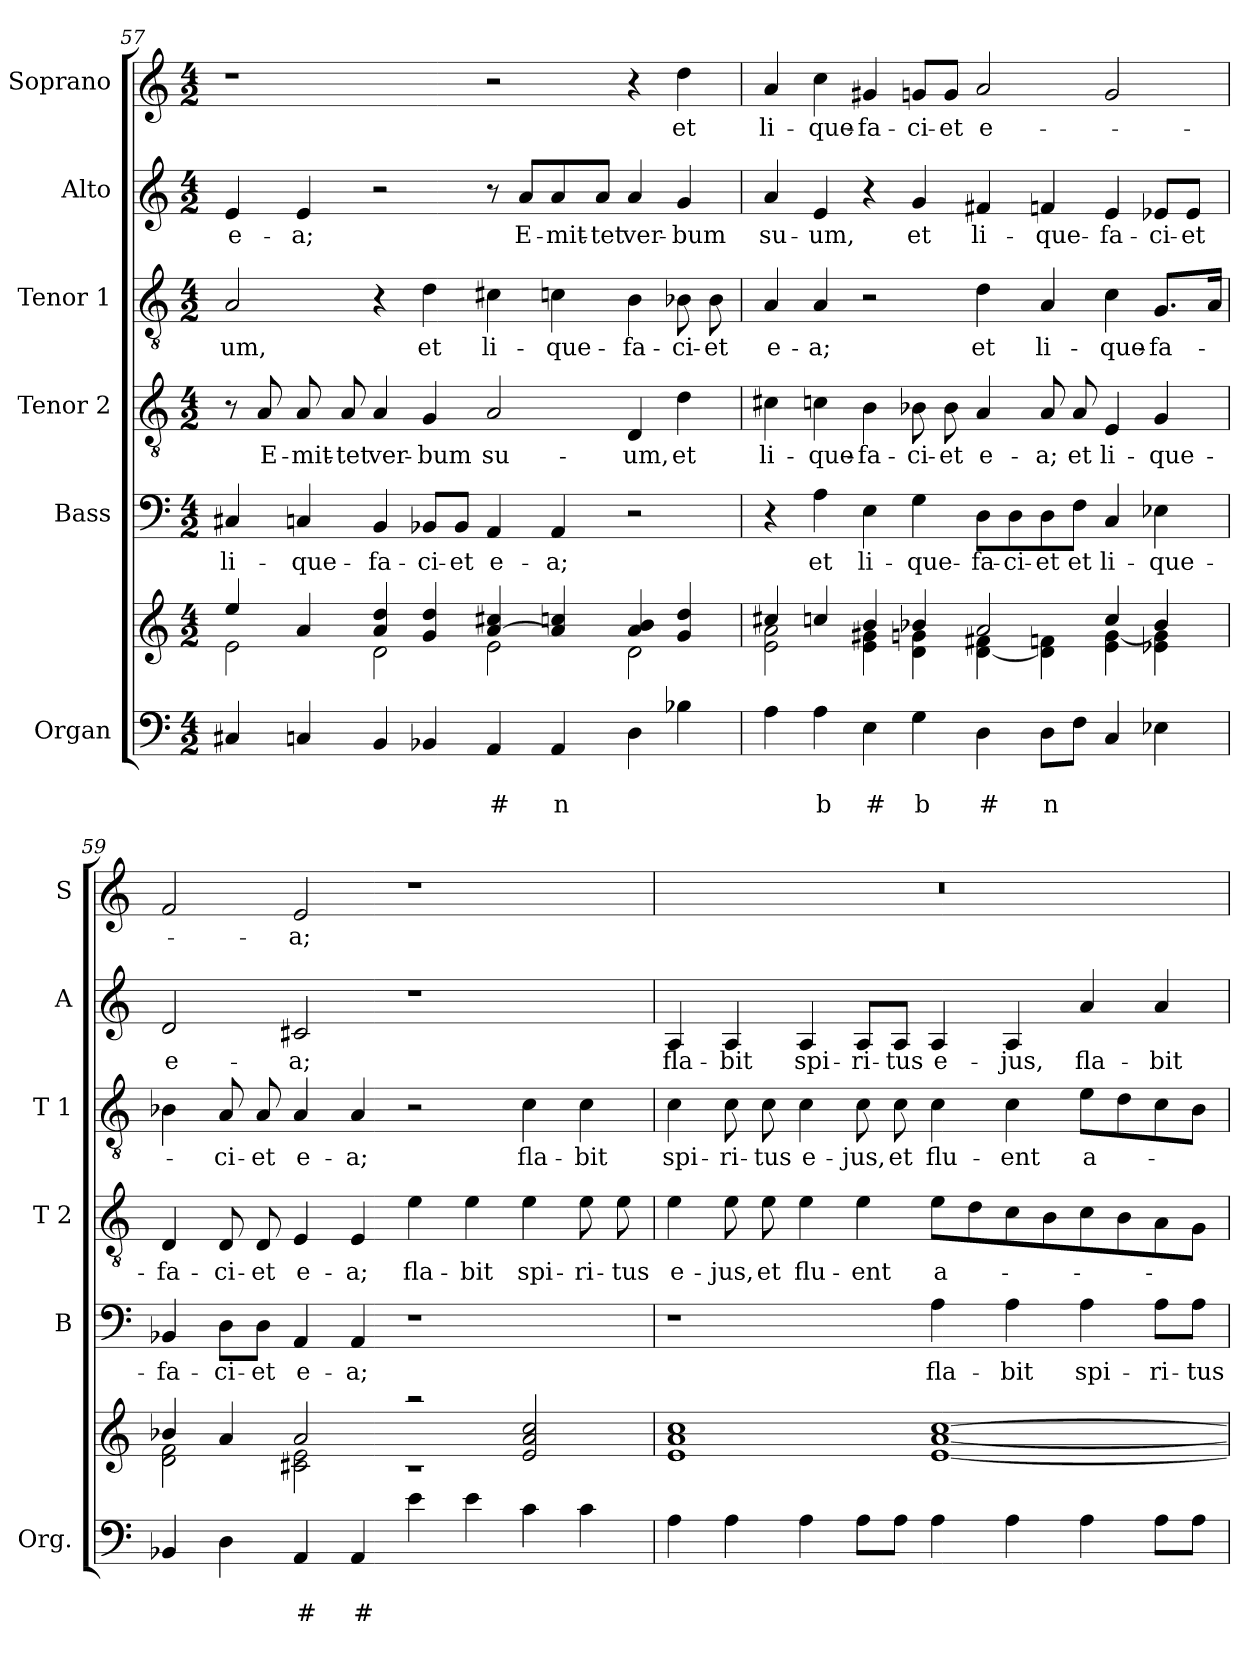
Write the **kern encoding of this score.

**kern	**text	**text	**kern	**kern	**text	**kern	**text	**kern	**text	**kern	**text	**kern	**text
*part6	*part6	*part6	*part6	*part5	*part5	*part4	*part4	*part3	*part3	*part2	*part2	*part1	*part1
*staff7	*staff7	*staff7	*staff6	*staff5	*staff5	*staff4	*staff4	*staff3	*staff3	*staff2	*staff2	*staff1	*staff1
*I"Organ	*	*	*	*I"Bass	*	*I"Tenor 2	*	*I"Tenor 1	*	*I"Alto	*	*I"Soprano	*
*I'Org.	*	*	*	*I'B	*	*I'T 2	*	*I'T 1	*	*I'A	*	*I'S	*
!!LO:LB:g=z
*clefF4	*	*	*clefG2	*clefF4	*	*clefGv2	*	*clefGv2	*	*clefG2	*	*clefG2	*
*k[]	*	*	*k[]	*k[]	*	*k[]	*	*k[]	*	*k[]	*	*k[]	*
*C:	*	*	*C:	*C:	*	*C:	*	*C:	*	*C:	*	*C:	*
*M4/2	*	*	*M4/2	*M4/2	*	*M4/2	*	*M4/2	*	*M4/2	*	*M4/2	*
=57	=57	=57	=57	=57	=57	=57	=57	=57	=57	=57	=57	=57	=57
*	*	*	*^	*	*	*	*	*	*	*	*	*	*
!	!	!	!	!	!	!LO:LY:b	!	!	!	!LO:LY:b	!	!LO:LY:b	!	!
4C#X/	.	.	4ee!/	2e!\	4C#X/	li-	8r	.	2A/	-um,	4e/	e-	1r	.
!	!	!	!	!	!	!	!	!LO:LY:b	!	!	!	!	!	!
.	.	.	.	.	.	.	8A/	E-	.	.	.	.	.	.
!	!	!	!	!	!	!LO:LY:b	!	!LO:LY:b	!	!	!	!LO:LY:b	!	!
4Cn/	.	.	4a!/	.	4Cn/	-que-	8A/	-mit-	.	.	4e/	-a;	.	.
!	!	!	!	!	!	!	!	!LO:LY:b	!	!	!	!	!	!
.	.	.	.	.	.	.	8A/	-tet	.	.	.	.	.	.
!	!	!	!	!	!	!LO:LY:b	!	!LO:LY:b	!	!	!	!	!	!
4BB/	.	.	4a!/ 4dd!/	2d!\	4BB/	-fa-	4A/	ver-	4r	.	2r	.	.	.
!	!	!	!	!	!	!LO:LY:b	!	!LO:LY:b	!	!LO:LY:b	!	!	!	!
4BB-X/	.	.	4g!/ 4dd!/	.	8BB-X/L	-ci-	4G/	-bum	4d\	et	.	.	.	.
!	!	!	!	!	!	!LO:LY:b	!	!	!	!	!	!	!	!
.	.	.	.	.	8BB-/J	-et	.	.	.	.	.	.	.	.
!	!	!LO:LY:b	!	!	!	!LO:LY:b	!	!LO:LY:b	!	!LO:LY:b	!	!	!	!
4AA/	.	#	[>4a!/ 4cc#X!/	2e!\	4AA/	e-	2A/	su-	4c#X\	li-	8r	.	2r	.
!	!	!	!	!	!	!	!	!	!	!	!	!LO:LY:b	!	!
.	.	.	.	.	.	.	.	.	.	.	8a/L	E-	.	.
!	!	!LO:LY:b	!	!	!	!LO:LY:b	!	!	!	!LO:LY:b	!	!LO:LY:b	!	!
4AA/	.	n	4a!/] 4ccn!/	.	4AA/	-a;	.	.	4cn\	-que-	8a/	-mit-	.	.
!	!	!	!	!	!	!	!	!	!	!	!	!LO:LY:b	!	!
.	.	.	.	.	.	.	.	.	.	.	8a/J	-tet	.	.
!	!	!	!	!	!	!	!	!LO:LY:b	!	!LO:LY:b	!	!LO:LY:b	!	!
4D\	.	.	4a!/ 4b!/	2d!\	2r	.	4D/	-um,	4B\	-fa-	4a/	ver-	4r	.
!	!	!	!	!	!	!	!	!LO:LY:b	!	!LO:LY:b	!	!LO:LY:b	!	!LO:LY:b
4B-X\	.	.	4g!/ 4dd!/	.	.	.	4d\	et	8B-X\	-ci-	4g/	-bum	4dd\	et
!	!	!	!	!	!	!	!	!	!	!LO:LY:b	!	!	!	!
.	.	.	.	.	.	.	.	.	8B-\	-et	.	.	.	.
=58	=58	=58	=58	=58	=58	=58	=58	=58	=58	=58	=58	=58	=58	=58
!	!	!	!	!	!	!	!	!LO:LY:b	!	!LO:LY:b	!	!LO:LY:b	!	!LO:LY:b
4A\	.	.	4cc#X!/	2e!\ 2a!\	4r	.	4c#X\	li-	4A/	e-	4a/	su-	4a/	li-
!	!	!LO:LY:b	!	!	!	!LO:LY:b	!	!LO:LY:b	!	!LO:LY:b	!	!LO:LY:b	!	!LO:LY:b
4A\	.	b	4ccn!/	.	4A\	et	4cn\	-que-	4A/	-a;	4e/	-um,	4cc\	-que-
!	!	!LO:LY:b	!	!	!	!LO:LY:b	!	!LO:LY:b	!	!	!	!	!	!LO:LY:b
4E\	.	#	4b!/	4e!\ 4g#X!\	4E\	li-	4B\	-fa-	2r	.	4r	.	4g#X/	-fa-
!	!	!LO:LY:b	!	!	!	!LO:LY:b	!	!LO:LY:b	!	!	!	!LO:LY:b	!	!LO:LY:b
4G\	.	b	4b-X!/	4d!\ 4gn!\	4G\	-que-	8B-X\	-ci-	.	.	4g/	et	8gn/L	-ci-
!	!	!	!	!	!	!	!	!LO:LY:b	!	!	!	!	!	!LO:LY:b
.	.	.	.	.	.	.	8B-\	-et	.	.	.	.	8g/J	-et
!	!	!LO:LY:b	!	!	!	!LO:LY:b	!	!LO:LY:b	!	!LO:LY:b	!	!LO:LY:b	!	!LO:LY:b
4D\	.	#	2a!/	[<4d!\ 4f#X!\	8D\L	-fa-	4A/	e-	4d\	et	4f#X/	li-	2a/	e-
!	!	!	!	!	!	!LO:LY:b	!	!	!	!	!	!	!	!
.	.	.	.	.	8D\	-ci-	.	.	.	.	.	.	.	.
!	!	!LO:LY:b	!	!	!	!LO:LY:b	!	!LO:LY:b	!	!LO:LY:b	!	!LO:LY:b	!	!
8D\L	.	n	.	4d!\] 4fn!\	8D\	-et	8A/	-a;	4A/	li-	4fn/	-que-	.	.
!	!	!	!	!	!	!LO:LY:b	!	!LO:LY:b	!	!	!	!	!	!
8F\J	.	.	.	.	8F\J	et	8A/	et	.	.	.	.	.	.
!	!	!	!	!	!	!LO:LY:b	!	!LO:LY:b	!	!LO:LY:b	!	!LO:LY:b	!	!
4C/	.	.	4cc!/	4e!\ [<4g!\	4C/	li-	4E/	li-	4c\	-que-	4e/	-fa-	2g/	.
!	!	!	!	!	!	!LO:LY:b	!	!LO:LY:b	!	!LO:LY:b	!	!LO:LY:b	!	!
4E-X\	.	.	4b-!/	4e-X!\ 4g!\]	4E-X\	-que-	4G/	-que-	8.G/L	-fa-	8e-X/L	-ci-	.	.
!	!	!	!	!	!	!	!	!	!	!	!	!LO:LY:b	!	!
.	.	.	.	.	.	.	.	.	.	.	8e-/J	-et	.	.
.	.	.	.	.	.	.	.	.	16A/Jk	.	.	.	.	.
!!LO:PB:g=z
=59	=59	=59	=59	=59	=59	=59	=59	=59	=59	=59	=59	=59	=59	=59
!	!	!	!	!	!	!LO:LY:b	!	!LO:LY:b	!	!	!	!LO:LY:b	!	!
4BB-X/	.	.	4b-X!/	2d!\ 2f!\	4BB-X/	-fa-	4D/	-fa-	4B-X\	.	2d/	e-	2f/	.
!	!	!	!	!	!	!LO:LY:b	!	!LO:LY:b	!	!LO:LY:b	!	!	!	!
4D\	.	.	4a!/	.	8D\L	-ci-	8D/	-ci-	8A/	-ci-	.	.	.	.
!	!	!	!	!	!	!LO:LY:b	!	!LO:LY:b	!	!LO:LY:b	!	!	!	!
.	.	.	.	.	8D\J	-et	8D/	-et	8A/	-et	.	.	.	.
!	!	!LO:LY:b	!	!	!	!LO:LY:b	!	!LO:LY:b	!	!LO:LY:b	!	!LO:LY:b	!	!LO:LY:b
4AA/	.	#	2a!/	2c#X!\ 2e!\	4AA/	e-	4E/	e-	4A/	e-	2c#X/	-a;	2e/	-a;
!	!	!LO:LY:b	!	!	!	!LO:LY:b	!	!LO:LY:b	!	!LO:LY:b	!	!	!	!
4AA/	.	#	.	.	4AA/	-a;	4E/	-a;	4A/	-a;	.	.	.	.
!	!	!	!	!	!	!	!	!LO:LY:b	!	!	!	!	!	!
4e\	.	.	2raa	1rc	1r	.	4e\	fla-	2r	.	1r	.	1r	.
!	!	!	!	!	!	!	!	!LO:LY:b	!	!	!	!	!	!
4e\	.	.	.	.	.	.	4e\	-bit	.	.	.	.	.	.
!	!	!	!	!	!	!	!	!LO:LY:b	!	!LO:LY:b	!	!	!	!
4c\	.	.	2e!/ 2a!/ 2cc!/	.	.	.	4e\	spi-	4c\	fla-	.	.	.	.
!	!	!	!	!	!	!	!	!LO:LY:b	!	!LO:LY:b	!	!	!	!
4c\	.	.	.	.	.	.	8e\	-ri-	4c\	-bit	.	.	.	.
!	!	!	!	!	!	!	!	!LO:LY:b	!	!	!	!	!	!
.	.	.	.	.	.	.	8e\	-tus	.	.	.	.	.	.
*	*	*	*v	*v	*	*	*	*	*	*	*	*	*	*
=60	=60	=60	=60	=60	=60	=60	=60	=60	=60	=60	=60	=60	=60
!	!	!	!	!	!	!	!LO:LY:b	!	!LO:LY:b	!	!LO:LY:b	!	!
4A\	.	.	1e! 1a! 1cc!	1r	.	4e\	e-	4c\	spi-	4A/	fla-	0r	.
!	!	!	!	!	!	!	!LO:LY:b	!	!LO:LY:b	!	!LO:LY:b	!	!
4A\	.	.	.	.	.	8e\	-jus,	8c\	-ri-	4A/	-bit	.	.
!	!	!	!	!	!	!	!LO:LY:b	!	!LO:LY:b	!	!	!	!
.	.	.	.	.	.	8e\	et	8c\	-tus	.	.	.	.
!	!	!	!	!	!	!	!LO:LY:b	!	!LO:LY:b	!	!LO:LY:b	!	!
4A\	.	.	.	.	.	4e\	flu-	4c\	e-	4A/	spi-	.	.
!	!	!	!	!	!	!	!LO:LY:b	!	!LO:LY:b	!	!LO:LY:b	!	!
8A\L	.	.	.	.	.	4e\	-ent	8c\	-jus,	8A/L	-ri-	.	.
!	!	!	!	!	!	!	!	!	!LO:LY:b	!	!LO:LY:b	!	!
8A\J	.	.	.	.	.	.	.	8c\	et	8A/J	-tus	.	.
!	!	!	!	!	!LO:LY:b	!	!LO:LY:b	!	!LO:LY:b	!	!LO:LY:b	!	!
4A\	.	.	[1e! [1a! [1cc!	4A\	fla-	8e\L	a-	4c\	flu-	4A/	e-	.	.
.	.	.	.	.	.	8d\	.	.	.	.	.	.	.
!	!	!	!	!	!LO:LY:b	!	!	!	!LO:LY:b	!	!LO:LY:b	!	!
4A\	.	.	.	4A\	-bit	8c\	.	4c\	-ent	4A/	-jus,	.	.
.	.	.	.	.	.	8B\	.	.	.	.	.	.	.
!	!	!	!	!	!LO:LY:b	!	!	!	!LO:LY:b	!	!LO:LY:b	!	!
4A\	.	.	.	4A\	spi-	8c\	.	8e\L	a-	4a/	fla-	.	.
.	.	.	.	.	.	8B\	.	8d\	.	.	.	.	.
!	!	!	!	!	!LO:LY:b	!	!	!	!	!	!LO:LY:b	!	!
8A\L	.	.	.	8A\L	-ri-	8A\	.	8c\	.	4a/	-bit	.	.
!	!	!	!	!	!LO:LY:b	!	!	!	!	!	!	!	!
8A\J	.	.	.	8A\J	-tus	8G\J	.	8B\J	.	.	.	.	.
=	=	=	=	=	=	=	=	=	=	=	=	=	=
*-	*-	*-	*-	*-	*-	*-	*-	*-	*-	*-	*-	*-	*-
